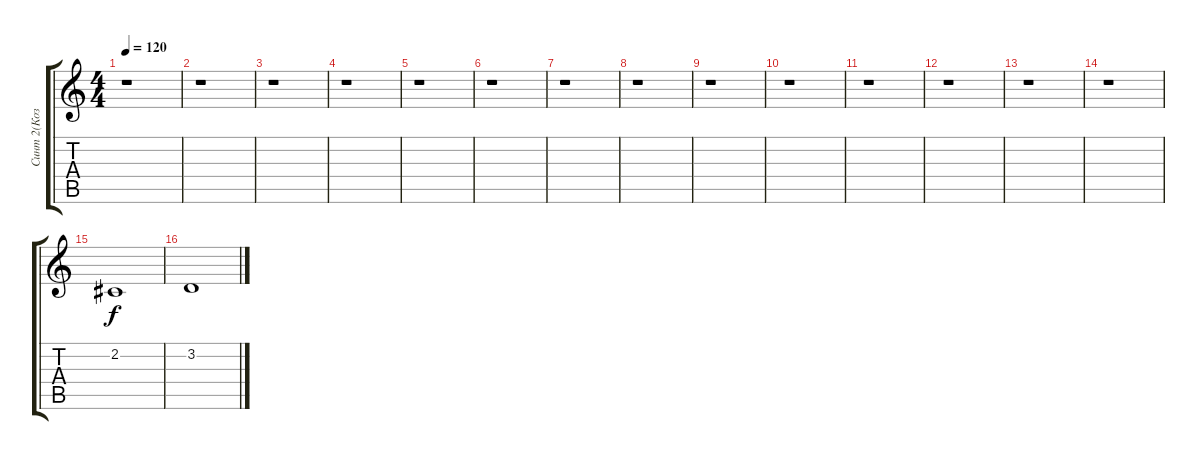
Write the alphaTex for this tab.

\track ("Синт 2(Козлов)" "Синт 2(Коз") {instrument synthvoice}
\staff {score tabs}
\tuning (E4 B3 G3 D3 A2 E2) {hide}
\ts (4 4)
\tempo 120
\clef g2
\ks c
r.1{dy f} |
r.1 |
r.1 |
r.1 |
r.1 |
r.1 |
r.1 |
r.1 |
r.1 |
r.1 |
r.1 |
r.1 |
r.1 |
r.1 |
2.2.1 |
3.2.1
